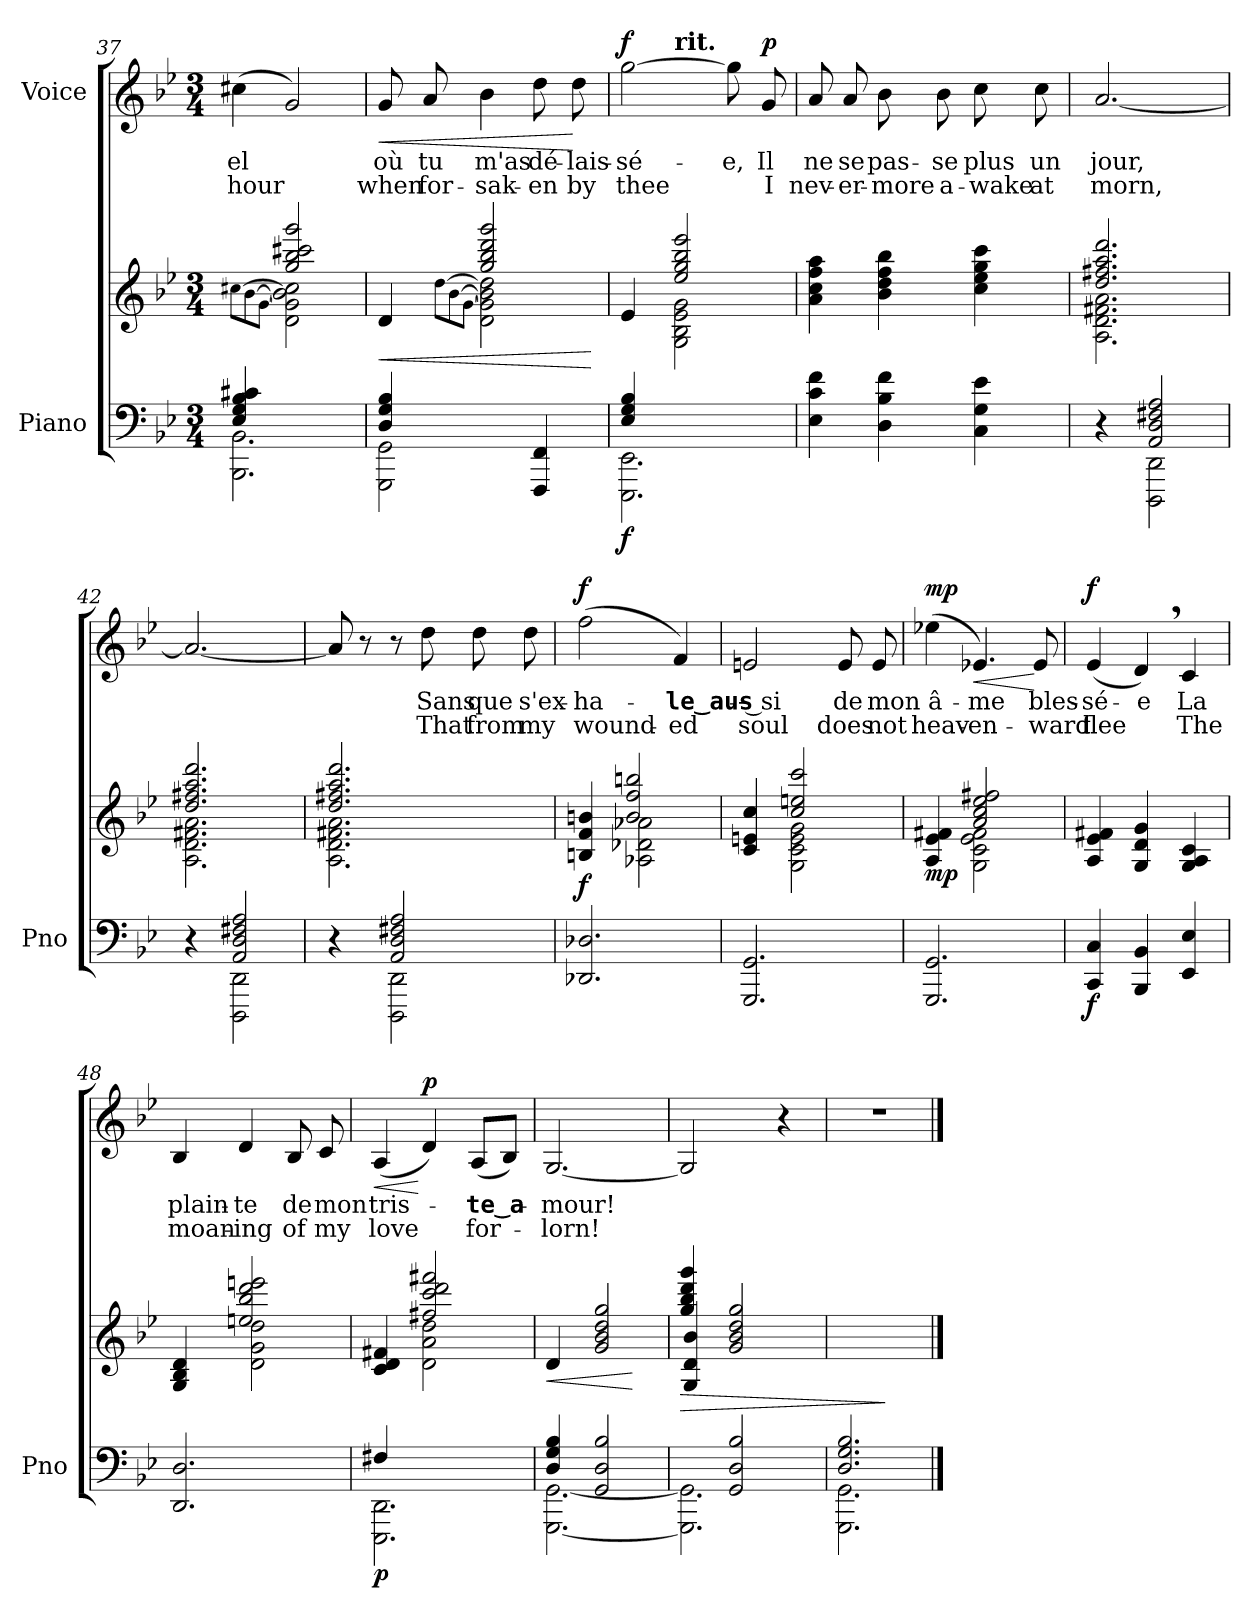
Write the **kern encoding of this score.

**kern	**kern	**dynam	**kern	**text	**text	**dynam
*part2	*part2	*part2	*part1	*part1	*part1	*part1
*staff3	*staff2	*staff2/3	*staff1	*staff1	*staff1	*staff1
*I"Piano	*	*	*I"Voice	*	*	*
*I'Pno	*	*	*	*	*	*
*clefF4	*clefG2	*	*clefG2	*	*	*
*k[b-e-]	*k[b-e-]	*	*k[b-e-]	*	*	*
*M3/4	*M3/4	*	*M3/4	*	*	*
=37	=37	=37	=37	=37	=37	=37
*^	*^	*	*	*	*	*
*	*^	*	*	*	*	*	*	*
!	!	!	!	!	!	!	!LO:LY:b	!LO:LY:b	!
4E-/ 4G/ 4B-/ 4c#X/	2.ryy	2.BBB-\ 2.BB-\	4ryy	4ryy	.	(4cc#X\	-el	hour	.
.	.	.	.	[8qcc#X\L	.	.	.	.	.
.	.	.	.	[8qb-\	.	.	.	.	.
.	.	.	.	[8qg\J	.	.	.	.	.
2ryy	.	.	2gg/ 2bb-/ 2ccc#X/ 2ggg/	2d\ 2g\] 2b-\] 2cc#\]	.	2g/)	.	.	.
*	*v	*v	*	*	*	*	*	*	*
!!LO:PB:g=z
=38	=38	=38	=38	=38	=38	=38	=38	=38
!	!	!	!	!LO:HP:b	!	!LO:LY:b	!LO:LY:b	!LO:HP:b
4D/ 4G/ 4B-/	2GGG\ 2GG\	4d/	4ryy	<	8g/	où	when	<
!	!	!	!	!	!	!LO:LY:b	!LO:LY:b	!
.	.	.	.	.	8a/	tu	for-	.
.	.	.	[8qdd\L	.	.	.	.	.
.	.	.	[8qb-\	.	.	.	.	.
.	.	.	[8qg\J	.	.	.	.	.
!	!	!	!	!	!	!LO:LY:b	!LO:LY:b	!
2ryy	.	2gg/ 2bb-/ 2ddd/ 2ggg/	2d\ 2g\] 2b-\] 2dd\]	.	4b-\	m'as	-sak-	.
!	!	!	!	!	!	!LO:LY:b	!LO:LY:b	!
.	4FFF/ 4FF/	.	.	.	8dd\	dé-	-en	.
!	!	!	!	!	!	!LO:LY:b	!LO:LY:b	!
.	.	.	.	.	8dd\	-lais-	by	[
*v	*v	*	*	*	*	*	*	*
*	*v	*v	*	*	*	*	*
.	.	[	.	.	.	.
=39	=39	=39	=39	=39	=39	=39
*^	*^	*	*	*	*	*
!	!	!	!	!LO:DY:b=2	!	!LO:LY:b	!LO:LY:b	!LO:DY:b
*	*	*	*	*	*^	*	*	*
4E-/ 4G/ 4B-/	2.EEE-\ 2.EE-\	4e-/	4ryy	f	[2gg\	4ryy	-sé-	thee	f
!	!	!	!	!	!	!LO:TX:a:B:t=rit.	!	!	!
2ryy	.	2ee-/ 2gg/ 2bb-/ 2eee-/	2G\ 2B-\ 2e-\ 2g\	.	.	2ryy	.	.	.
!	!	!	!	!	!	!	!LO:LY:b	!	!
.	.	.	.	.	8gg\]	.	-e,	.	.
!	!	!	!	!	!	!	!LO:LY:b	!LO:LY:b	!LO:DY:b
.	.	.	.	.	8g/	.	Il	I	p
*v	*v	*	*	*	*	*	*	*	*
*	*v	*v	*	*	*	*	*	*
=40	=40	=40	=40	=40	=40	=40	=40
!	!	!	!LO:TX:a:B:t=a tempo	!	!	!	!
!	!	!	!	!	!LO:LY:b	!LO:LY:b	!
*	*	*	*v	*v	*	*	*
4E-\ 4c\ 4f\	4a\ 4cc\ 4ff\ 4aa\	.	8a/	ne	nev-	.
!	!	!	!	!LO:LY:b	!LO:LY:b	!
.	.	.	8a/	se	-er-	.
!	!	!	!	!LO:LY:b	!LO:LY:b	!
4D\ 4B-\ 4f\	4b-\ 4dd\ 4ff\ 4bb-\	.	8b-\	pas-	-more	.
!	!	!	!	!LO:LY:b	!LO:LY:b	!
.	.	.	8b-\	-se	a-	.
!	!	!	!	!LO:LY:b	!LO:LY:b	!
4C\ 4G\ 4e-\	4cc\ 4ee-\ 4gg\ 4ccc\	.	8cc\	plus	-wake	.
!	!	!	!	!LO:LY:b	!LO:LY:b	!
.	.	.	8cc\	un	at	.
!!LO:LB:g=z
=41	=41	=41	=41	=41	=41	=41
*^	*^	*	*	*	*	*
!	!	!	!	!	!	!LO:LY:b	!LO:LY:b	!
4r	4ryy	2.dd/ 2.ff#X/ 2.aa/ 2.ddd/	2.A\ 2.d\ 2.f#X\ 2.a\	.	[2.a/	jour,	morn,	.
2AA/ 2D/ 2F#X/ 2A/	2DDD\ 2DD\	.	.	.	.	.	.	.
=42	=42	=42	=42	=42	=42	=42	=42	=42
4r	4ryy	2.dd/ 2.ff#X/ 2.aa/ 2.ddd/	2.A\ 2.d\ 2.f#X\ 2.a\	.	2.a/_	.	.	.
2AA/ 2D/ 2F#X/ 2A/	2DDD\ 2DD\	.	.	.	.	.	.	.
=43	=43	=43	=43	=43	=43	=43	=43	=43
4r	4ryy	2.dd/ 2.ff#X/ 2.aa/ 2.ddd/	2.A\ 2.d\ 2.f#X\ 2.a\	.	8a/]	.	.	.
.	.	.	.	.	8r	.	.	.
2AA/ 2D/ 2F#X/ 2A/	2DDD\ 2DD\	.	.	.	8r	.	.	.
!	!	!	!	!	!	!LO:LY:b	!LO:LY:b	!
.	.	.	.	.	8dd\	Sans	That	.
!	!	!	!	!	!	!LO:LY:b	!LO:LY:b	!
.	.	.	.	.	8dd\	que	from	.
!	!	!	!	!	!	!LO:LY:b	!LO:LY:b	!
.	.	.	.	.	8dd\	s'ex-	my	.
*v	*v	*	*	*	*	*	*	*
=44	=44	=44	=44	=44	=44	=44	=44
!	!	!	!LO:DY:b	!	!LO:LY:b	!LO:LY:b	!LO:DY:b
2.DD-X/ 2.D-X/	4Bn/ 4f/ 4bn/	4ryy	f	(2ff\	-ha-	wound-	f
.	2b/ 2ff/ 2bbn/	2A-X\ 2d-X\ 2a-X\	.	.	.	.	.
!	!	!	!	!	!LO:LY:b	!LO:LY:b	!
.	.	.	.	4f/)	-le‿aus-	-ed	.
!!LO:LB:g=z
=45	=45	=45	=45	=45	=45	=45	=45
!	!	!	!	!	!LO:LY:b	!LO:LY:b	!
2.GGG/ 2.GG/	4c/ 4en/ 4cc/	4ryy	.	2en/	-- si	soul	.
.	2cc/ 2een/ 2ccc/	2G\ 2c\ 2e\ 2g\	.	.	.	.	.
!	!	!	!	!	!LO:LY:b	!LO:LY:b	!
.	.	.	.	8e/	de	does	.
!	!	!	!	!	!LO:LY:b	!LO:LY:b	!
.	.	.	.	8e/	mon	not	.
=46	=46	=46	=46	=46	=46	=46	=46
!	!	!	!LO:DY:b	!	!LO:LY:b	!LO:LY:b	!LO:DY:b
2.GGG/ 2.GG/	4A/ 4e-/ 4f#X/	4ryy	mp	(4ee-X\	â-	heav-	mp
!	!	!	!	!	!LO:LY:b	!LO:LY:b	!LO:HP:b
.	2a/ 2cc/ 2ee-/ 2ff#X/	2G\ 2c\ 2e-\ 2f#\	.	4.e-X/)	-me	-en-	<
!	!	!	!	!	!LO:LY:b	!LO:LY:b	!
.	.	.	.	8e-/	bles-	-ward	[
*	*v	*v	*	*	*	*	*
=47	=47	=47	=47	=47	=47	=47
!	!	!LO:DY:b=2	!	!LO:LY:b	!LO:LY:b	!LO:DY:b
4CC/ 4C/	4A/ 4e-/ 4f#X/	f	(4e-/	-sé-	flee	f
!	!	!	!	!LO:LY:b	!	!
4BBB-/ 4BB-/	4G/ 4d/ 4g/	.	4d,/)	-e	.	.
!	!	!	!	!LO:LY:b	!LO:LY:b	!
4EE-/ 4E-/	4G/ 4A/ 4c/	.	4c/	La	The	.
=48	=48	=48	=48	=48	=48	=48
*	*^	*	*	*	*	*
!	!	!	!	!	!LO:LY:b	!LO:LY:b	!
2.DD/ 2.D/	4G/ 4B-/ 4d/	4ryy	.	4B-/	plain-	moan-	.
!	!	!	!	!	!LO:LY:b	!LO:LY:b	!
.	2een/ 2bb-/ 2ddd/ 2eeen/	2d\ 2g\ 2dd\	.	4d/	-te	-ing	.
!	!	!	!	!	!LO:LY:b	!LO:LY:b	!
.	.	.	.	8B-/	de	of	.
!	!	!	!	!	!LO:LY:b	!LO:LY:b	!
.	.	.	.	8c/	mon	my	.
!!LO:PB:g=z
=49	=49	=49	=49	=49	=49	=49	=49
*^	*	*	*	*	*	*	*
!	!	!	!	!LO:DY:b=2	!	!LO:LY:b	!LO:LY:b	!LO:HP:b
4F#X/	2.EEE-\ 2.DD\	4c/ 4d/ 4f#X/	4ryy	p	(4A/	tris-	love	<
!	!	!	!	!	!	!	!	!LO:DY:n=1:b
2ryy	.	2ff#X/ 2ccc/ 2ddd/ 2fff#X/	2d\ 2a\ 2dd\	.	4d/)	.	.	[ p
!	!	!	!	!	!	!LO:LY:b	!LO:LY:b	!
.	.	.	.	.	(8A/L	-te‿a-	for-	.
.	.	.	.	.	8B-/J)	.	.	.
*	*	*v	*v	*	*	*	*	*
=50	=50	=50	=50	=50	=50	=50	=50
!	!	!	!LO:HP:b	!	!LO:LY:b	!LO:LY:b	!
4D/ 4G/ 4B-/	[2.GGG\ [2.GG\	4d/	<	[2.G/	-mour!	-lorn!	.
2GG/ 2D/ 2B-/	.	2g/ 2b-/ 2dd/ 2gg/	.	.	.	.	.
*v	*v	*	*	*	*	*	*
.	.	[	.	.	.	.
=51	=51	=51	=51	=51	=51	=51
*^	*^	*	*	*	*	*
!	!	!	!	!LO:HP:b	!	!	!	!
4ryy	2.GGG\] 2.GG\]	4gg/ 4bb-/ 4ddd/ 4ggg/	4G/ 4d/ 4b-/	>	2G/]	.	.	.
2GG/ 2D/ 2B-/	.	2g/ 2b-/ 2dd/ 2gg/	2ryy	.	.	.	.	.
.	.	.	.	.	4r	.	.	.
*	*	*v	*v	*	*	*	*	*
=52	=52	=52	=52	=52	=52	=52	=52
2.D/ 2.G/ 2.B-/	2.GGG\ 2.GG\	2.ryy	.	2.r	.	.	.
*v	*v	*	*	*	*	*	*
.	.	]	.	.	.	.
==	==	==	==	==	==	==
*-	*-	*-	*-	*-	*-	*-
